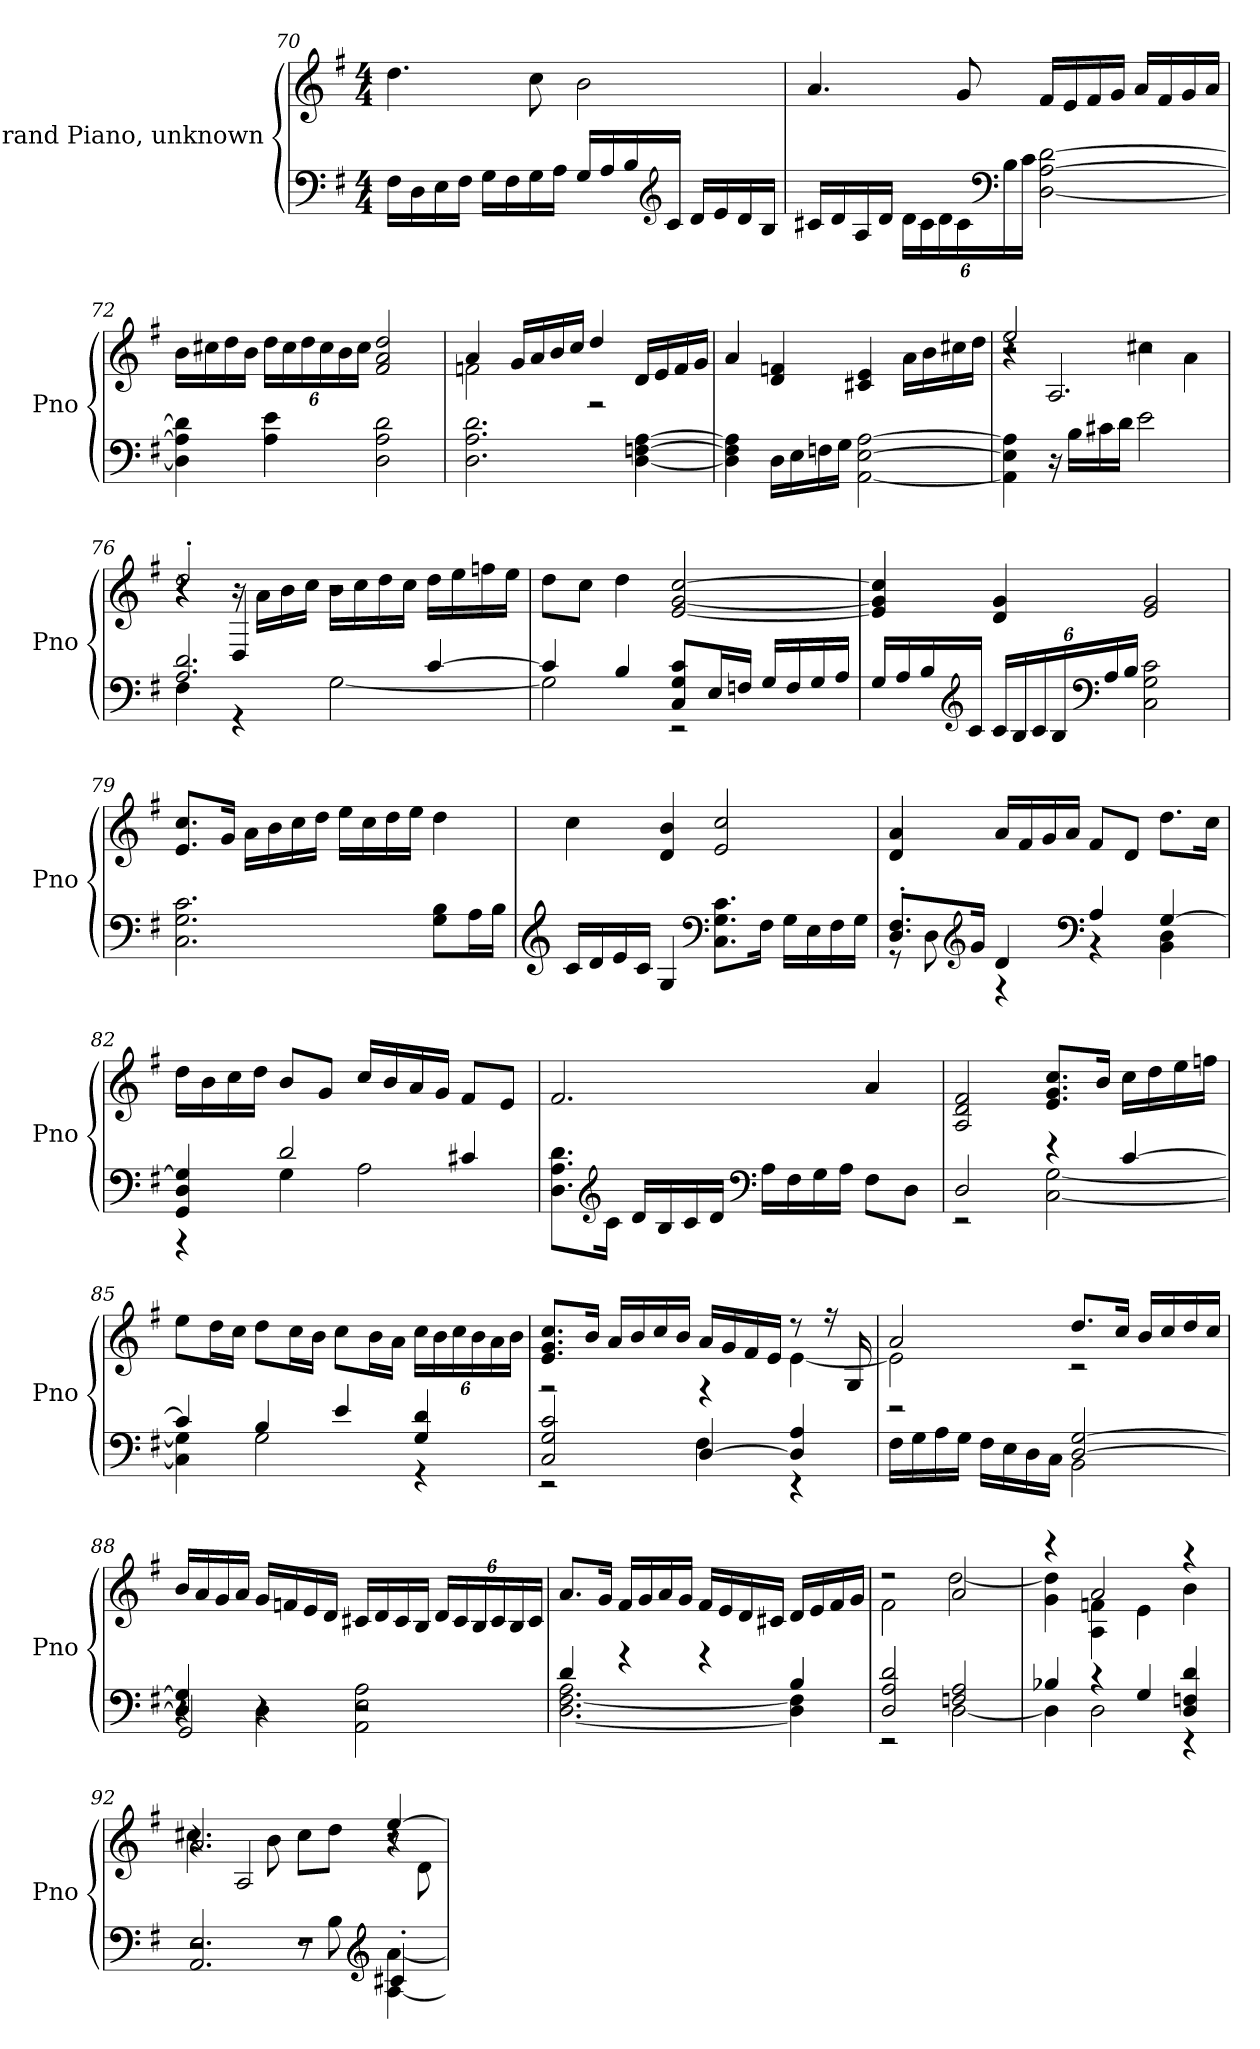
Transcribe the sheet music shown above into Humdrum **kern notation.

**kern	**kern
*part1	*part1
*staff2	*staff1
*I"Grand Piano, unknown	*
*I'Pno	*
!!LO:LB:g=z
*clefF4	*clefG2
*k[f#]	*k[f#]
*M4/4	*M4/4
=70	=70
16F#\LL	4.dd\
16D\	.
16E\	.
16F#\JJ	.
16G\LL	.
16F#\	.
16G\	8cc\
16A\JJ	.
16G/LL	2b\
16A/	.
16B/	.
*clefG2	*
16c/JJ	.
16d/LL	.
16e/	.
16d/	.
16B/JJ	.
=71	=71
16c#X/LL	4.a/
16d/	.
16A/	.
16d/JJ	.
*Xbrackettup	*
24d\LL	.
24c#\	.
24d\	.
24c#\	8g/
*clefF4	*
24B\	.
24c#\JJ	.
[2D\ [2A\ [2d\	16f#/LL
.	16e/
.	16f#/
.	16g/JJ
.	16a/LL
.	16f#/
.	16g/
.	16a/JJ
!!LO:PB:g=z
=72	=72
4D\] 4A\] 4d\]	16b\LL
.	16cc#X\
.	16dd\
.	16b\JJ
*	*Xbrackettup
4A\ 4e\	24dd\LL
.	24cc#\
.	24dd\
.	24cc#\
.	24b\
.	24cc#\JJ
2D\ 2A\ 2d\	2f#/ 2a/ 2dd/
=73	=73
*	*^
2.D\ 2.A\ 2.d\	4a/	2fn\
.	16g/LL	.
.	16a/	.
.	16b/	.
.	16cc/JJ	.
.	4dd/	2r
[4D\ [4Fn\ [4A\	16d/LL	.
.	16e/	.
.	16f/	.
.	16g/JJ	.
*	*v	*v
=74	=74
4D\] 4F\] 4A\]	4a/
16D\LL	4d/ 4fn/
16E\	.
16Fn\	.
16G\JJ	.
[2AA\ [2E\ [2A\	4c#X/ 4e/
.	16a\LL
.	16b\
.	16cc#X\
.	16dd\JJ
=75	=75
*	*^
*	*	*^
4AA\] 4E\] 4A\]	2ee/	2r	4r
16r	.	.	2.A/
16B\LL	.	.	.
16c#X\	.	.	.
16d\JJ	.	.	.
2e\	2r	4cc#X\	.
.	.	4a\	.
!!LO:LB:g=z	!!	!!
=76	=76	=76	=76
*^	*	*	*
2.A/ 2.d/	4F#\	2dd'/	4r	4r
.	4r	.	16r	4D/
.	.	.	16a\LL	.
.	.	.	16b\	.
.	.	.	16cc\JJ	.
.	[2G\	2r	16b\LL	2r
.	.	.	16cc\	.
.	.	.	16dd\	.
.	.	.	16cc\JJ	.
[4c/	.	.	16dd\LL	.
.	.	.	16ee\	.
.	.	.	16ffn\	.
.	.	.	16ee\JJ	.
*	*	*v	*v	*v
=77	=77	=77
4c/]	2G\]	8dd\L
.	.	8cc\J
4B/	.	4dd\
8C/ 8G/ 8c/L	2r	[2e/ [2g/ [2cc/
16E/L	.	.
16Fn/JJ	.	.
16G/LL	.	.
16F/	.	.
16G/	.	.
16A/JJ	.	.
*v	*v	*
=78	=78
16G/LL	4e/] 4g/] 4cc/]
16A/	.
16B/	.
*clefG2	*
16c/JJ	.
24c/LL	4d/ 4g/
24B/	.
24c/	.
24B/	.
*clefF4	*
24A/	.
24B/JJ	.
2C\ 2G\ 2c\	2e/ 2g/
!!LO:LB:g=z
=79	=79
2.C\ 2.G\ 2.c\	8.e/ 8.cc/L
.	16g/Jk
.	16a\LL
.	16b\
.	16cc\
.	16dd\JJ
.	16ee\LL
.	16cc\
.	16dd\
.	16ee\JJ
8G\ 8B\L	4dd\
16A\L	.
16B\JJ	.
=80	=80
*clefG2	*
16c/LL	4cc\
16d/	.
16e/	.
16c/JJ	.
4G/	4d/ 4b/
*clefF4	*
8.C\ 8.G\ 8.c\L	2e/ 2cc/
16F#\Jk	.
16G\LL	.
16E\	.
16F#\	.
16G\JJ	.
=81	=81
*^	*
8.D/' 8.F#/'L	8r	4d/ 4a/
.	8D\	.
*clefG2	*	*
16g/Jk	.	.
4d/	4r	16a/LL
.	.	16f#/
.	.	16g/
.	.	16a/JJ
*clefF4	*	*
4A/	4r	8f#/L
.	.	8d/J
[4G/	4BB\ 4D\	8.dd\L
.	.	16cc\Jk
!!LO:LB:g=z
=82	=82	=82
4GG/ 4D/ 4G/]	4r	16dd\LL
.	.	16b\
.	.	16cc\
.	.	16dd\JJ
2d/	4G\	8b/L
.	.	8g/J
.	2A\	16cc/LL
.	.	16b/
.	.	16a/
.	.	16g/JJ
4c#X/	.	8f#/L
.	.	8e/J
*v	*v	*
=83	=83
8.D\ 8.A\ 8.d\L	2.f#/
*clefG2	*
16c\Jk	.
16d/LL	.
16B/	.
16c/	.
16d/JJ	.
*clefF4	*
16A\LL	.
16F#\	.
16G\	.
16A\JJ	.
8F#\L	4a/
8D\J	.
=84	=84
*^	*
2D/	2r	2A/ 2d/ 2f#/
4r	[2C\ [2G\	8.e/ 8.g/ 8.cc/L
.	.	16b/Jk
[4c/	.	16cc\LL
.	.	16dd\
.	.	16ee\
.	.	16ffn\JJ
!!LO:LB:g=z
=85	=85	=85
4c/]	4C\] 4G\]	8ee\L
.	.	16dd\L
.	.	16cc\JJ
4B/	2G\	8dd\L
.	.	16cc\L
.	.	16b\JJ
4e/	.	8cc\L
.	.	16b\L
.	.	16a\JJ
4G/ 4d/	4r	24cc\LL
.	.	24b\
.	.	24cc\
.	.	24b\
.	.	24a\
.	.	24b\JJ
=86	=86	=86
*	*	*^
2C/ 2G/ 2c/	2r	8.e/ 8.g/ 8.cc/L	2r
.	.	16b/Jk	.
.	.	16a/LL	.
.	.	16b/	.
.	.	16cc/	.
.	.	16b/JJ	.
[4D/	4F#\	16a/LL	4r
.	.	16g/	.
.	.	16f#/	.
.	.	16e/JJ	.
4D/] 4A/	4r	8r	[4e\
.	.	16r	.
.	.	16G/	.
=87	=87	=87	=87
2r	16F#\LL	2a/	2e\]
.	16G\	.	.
.	16A\	.	.
.	16G\JJ	.	.
.	16F#\LL	.	.
.	16E\	.	.
.	16D\	.	.
.	16C\JJ	.	.
[2D/ [2G/	2BB\	8.dd/L	2r
.	.	16cc/Jk	.
.	.	16b/LL	.
.	.	16cc/	.
.	.	16dd/	.
.	.	16cc/JJ	.
*	*	*v	*v
!!LO:LB:g=z
=88	=88	=88
*	*^	*
4D/] 4G/]	4r	2GG/	16b/LL
.	.	.	16a/
.	.	.	16g/
.	.	.	16a/JJ
4r	4D\	.	16g/LL
.	.	.	16fn/
.	.	.	16e/
.	.	.	16d/JJ
2r	2AA\ 2E\ 2A\	2r	16c#X/LL
.	.	.	16d/
.	.	.	16c#/
.	.	.	16B/JJ
.	.	.	24d/LL
.	.	.	24c#/
.	.	.	24B/
.	.	.	24c#/
.	.	.	24B/
.	.	.	24c#/JJ
*	*v	*v	*
=89	=89	=89
4d/	[2.D\ [2.F#\ 2.A\	8.a/L
.	.	16g/Jk
4r	.	16f#/LL
.	.	16g/
.	.	16a/
.	.	16g/JJ
4r	.	16f#/LL
.	.	16e/
.	.	16d/
.	.	16c#X/JJ
4B/	4D\] 4F#\]	16d/LL
.	.	16e/
.	.	16f#/
.	.	16g/JJ
=90	=90	=90
*	*	*^
2D/ 2A/ 2d/	2r	2r	2f#\
2Fn/ 2A/	[2D\	2a/	[2dd\
!!LO:PB:g=z	!!
=91	=91	=91	=91
4B-X/	4D\]	4r	4g\ 4dd\]
4r	2D\	2a/	4A\ 4fn\
4G/	.	.	4e\
4D/ 4Fn/ 4d/	4r	4r	4b\
=92	=92	=92	=92
*	*^	*	*^
1r	2r	2.AA/ 2.E/	2.a/	4.cc#X\	4r
.	.	.	.	.	2A/
.	.	.	.	8b\	.
.	8r	.	.	8cc#\L	.
.	8B\	.	.	8dd\J	.
*clefG2	*	*	*	*	*
.	[4A\ [4a\	4c#X'/	[4ee/	8r	4r
.	.	.	.	8d\	.
*v	*v	*v	*	*	*
*	*v	*v	*v
=	=
*-	*-
